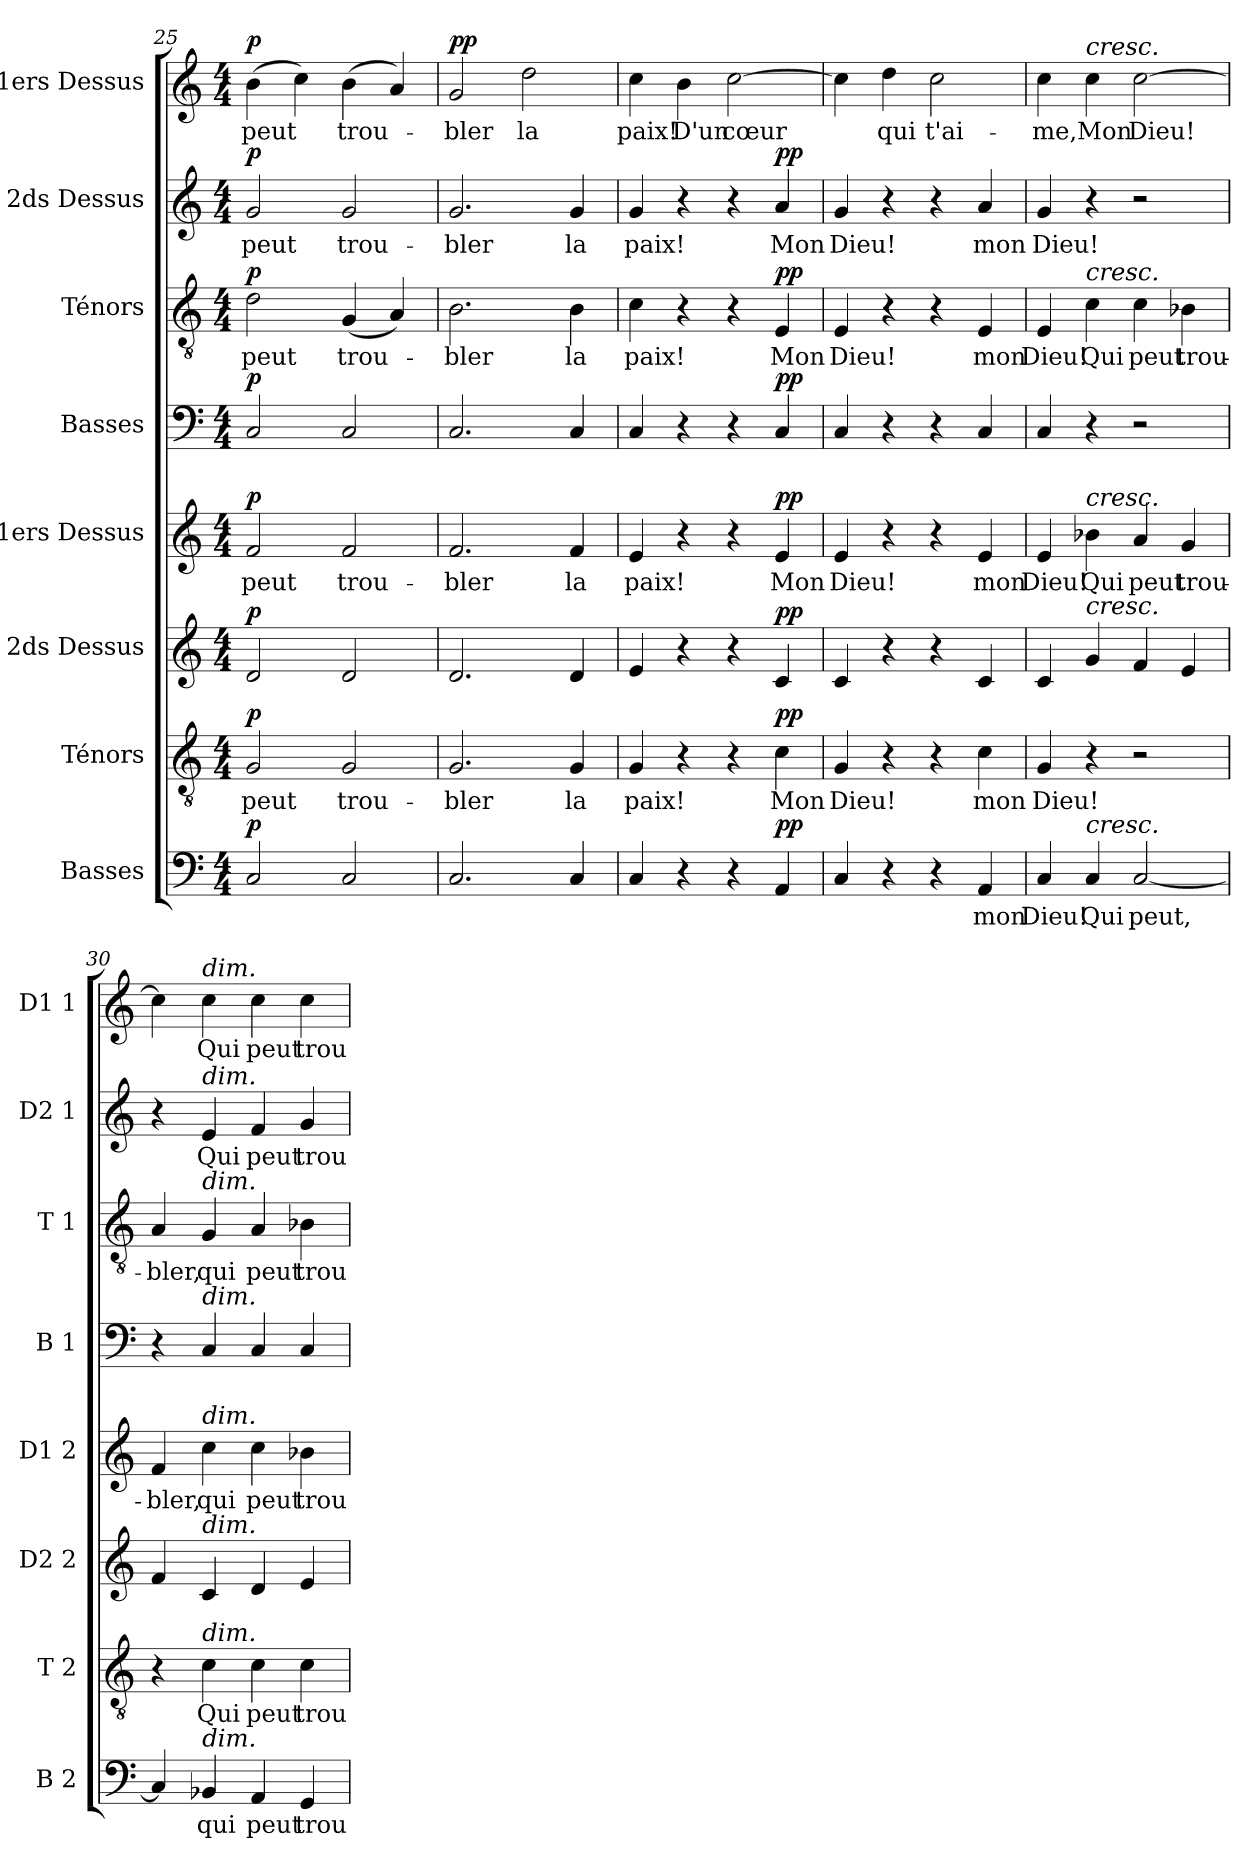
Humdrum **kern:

**kern	**text	**dynam	**kern	**text	**dynam	**kern	**dynam	**kern	**text	**dynam	**kern	**dynam	**kern	**text	**dynam	**kern	**text	**dynam	**kern	**text	**dynam
*part8	*part8	*part8	*part7	*part7	*part7	*part6	*part6	*part5	*part5	*part5	*part4	*part4	*part3	*part3	*part3	*part2	*part2	*part2	*part1	*part1	*part1
*staff8	*staff8	*staff8	*staff7	*staff7	*staff7	*staff6	*staff6	*staff5	*staff5	*staff5	*staff4	*staff4	*staff3	*staff3	*staff3	*staff2	*staff2	*staff2	*staff1	*staff1	*staff1
*I"Basses	*	*	*I"Ténors	*	*	*I"2ds Dessus	*	*I"1ers Dessus	*	*	*I"Basses	*	*I"Ténors	*	*	*I"2ds Dessus	*	*	*I"1ers Dessus	*	*
*I'B 2	*	*	*I'T 2	*	*	*I'D2 2	*	*I'D1 2	*	*	*I'B 1	*	*I'T 1	*	*	*I'D2 1	*	*	*I'D1 1	*	*
*clefF4	*	*	*clefGv2	*	*	*clefG2	*	*clefG2	*	*	*clefF4	*	*clefGv2	*	*	*clefG2	*	*	*clefG2	*	*
*k[]	*	*	*k[]	*	*	*k[]	*	*k[]	*	*	*k[]	*	*k[]	*	*	*k[]	*	*	*k[]	*	*
*M4/4	*	*	*M4/4	*	*	*M4/4	*	*M4/4	*	*	*M4/4	*	*M4/4	*	*	*M4/4	*	*	*M4/4	*	*
=25	=25	=25	=25	=25	=25	=25	=25	=25	=25	=25	=25	=25	=25	=25	=25	=25	=25	=25	=25	=25	=25
!	!	!LO:DY:a	!	!	!LO:DY:a	!	!LO:DY:a	!	!	!LO:DY:a	!	!LO:DY:a	!	!	!LO:DY:a	!	!	!LO:DY:a	!	!	!LO:DY:a
2C/	.	p	2G/	peut	p	2d/	p	2f/	peut	p	2C/	p	2d\	peut	p	2g/	peut	p	(4b\	peut	p
.	.	.	.	.	.	.	.	.	.	.	.	.	.	.	.	.	.	.	4cc\)	.	.
2C/	.	.	2G/	trou-	.	2d/	.	2f/	trou-	.	2C/	.	(4G/	trou-	.	2g/	trou-	.	(4b\	trou-	.
.	.	.	.	.	.	.	.	.	.	.	.	.	4A/)	.	.	.	.	.	4a/)	.	.
=26	=26	=26	=26	=26	=26	=26	=26	=26	=26	=26	=26	=26	=26	=26	=26	=26	=26	=26	=26	=26	=26
!	!	!	!	!	!	!	!	!	!	!	!	!	!	!	!	!	!	!	!	!	!LO:DY:a
2.C/	.	.	2.G/	-bler	.	2.d/	.	2.f/	-bler	.	2.C/	.	2.B\	-bler	.	2.g/	-bler	.	2g/	-bler	pp
.	.	.	.	.	.	.	.	.	.	.	.	.	.	.	.	.	.	.	2dd\	la	.
4C/	.	.	4G/	la	.	4d/	.	4f/	la	.	4C/	.	4B\	la	.	4g/	la	.	.	.	.
!!LO:LB:g=z
=27	=27	=27	=27	=27	=27	=27	=27	=27	=27	=27	=27	=27	=27	=27	=27	=27	=27	=27	=27	=27	=27
4C/	.	.	4G/	paix!	.	4e/	.	4e/	paix!	.	4C/	.	4c\	paix!	.	4g/	paix!	.	4cc\	paix!	.
4r	.	.	4r	.	.	4r	.	4r	.	.	4r	.	4r	.	.	4r	.	.	4b\	D'un	.
4r	.	.	4r	.	.	4r	.	4r	.	.	4r	.	4r	.	.	4r	.	.	[2cc\	cœur	.
!	!	!LO:DY:a	!	!	!LO:DY:a	!	!LO:DY:a	!	!	!LO:DY:a	!	!LO:DY:a	!	!	!LO:DY:a	!	!	!LO:DY:a	!	!	!
4AA/	.	pp	4c\	Mon	pp	4c/	pp	4e/	Mon	pp	4C/	pp	4E/	Mon	pp	4a/	Mon	pp	.	.	.
=28	=28	=28	=28	=28	=28	=28	=28	=28	=28	=28	=28	=28	=28	=28	=28	=28	=28	=28	=28	=28	=28
4C/	.	.	4G/	Dieu!	.	4c/	.	4e/	Dieu!	.	4C/	.	4E/	Dieu!	.	4g/	Dieu!	.	4cc\]	.	.
4r	.	.	4r	.	.	4r	.	4r	.	.	4r	.	4r	.	.	4r	.	.	4dd\	qui	.
4r	.	.	4r	.	.	4r	.	4r	.	.	4r	.	4r	.	.	4r	.	.	2cc\	t'ai-	.
4AA/	mon	.	4c\	mon	.	4c/	.	4e/	mon	.	4C/	.	4E/	mon	.	4a/	mon	.	.	.	.
=29	=29	=29	=29	=29	=29	=29	=29	=29	=29	=29	=29	=29	=29	=29	=29	=29	=29	=29	=29	=29	=29
4C/	Dieu!	.	4G/	Dieu!	.	4c/	.	4e/	Dieu!	.	4C/	.	4E/	Dieu!	.	4g/	Dieu!	.	4cc\	-me,	.
!	!	!	!	!	!	!	!	!	!	!	!	!	!	!	!	!	!	!	!LO:TX:a:i:t=cresc.	!	!
!	!	!	!	!	!	!	!	!	!	!	!	!	!LO:TX:a:i:t=cresc.	!	!	!	!	!	!	!	!
!	!	!	!	!	!	!	!	!LO:TX:a:i:t=cresc.	!	!	!	!	!	!	!	!	!	!	!	!	!
!	!	!	!	!	!	!LO:TX:a:i:t=cresc.	!	!	!	!	!	!	!	!	!	!	!	!	!	!	!
!LO:TX:a:i:t=cresc.	!	!	!	!	!	!	!	!	!	!	!	!	!	!	!	!	!	!	!	!	!
4C/	Qui	.	4r	.	.	4g/	.	4b-X\	Qui	.	4r	.	4c\	Qui	.	4r	.	.	4cc\	Mon	.
[2C/	peut,	.	2r	.	.	4f/	.	4a/	peut	.	2r	.	4c\	peut	.	2r	.	.	[2cc\	Dieu!	.
.	.	.	.	.	.	4e/	.	4g/	trou-	.	.	.	4B-X\	trou-	.	.	.	.	.	.	.
=30	=30	=30	=30	=30	=30	=30	=30	=30	=30	=30	=30	=30	=30	=30	=30	=30	=30	=30	=30	=30	=30
4C/]	.	.	4r	.	.	4f/	.	4f/	-bler,	.	4r	.	4A/	-bler,	.	4r	.	.	4cc\]	.	.
!	!	!	!	!	!	!	!	!	!	!	!	!	!	!	!	!	!	!	!LO:TX:a:i:t=dim.	!	!
!	!	!	!	!	!	!	!	!	!	!	!	!	!	!	!	!LO:TX:a:i:t=dim.	!	!	!	!	!
!	!	!	!	!	!	!	!	!	!	!	!	!	!LO:TX:a:i:t=dim.	!	!	!	!	!	!	!	!
!	!	!	!	!	!	!	!	!	!	!	!LO:TX:a:i:t=dim.	!	!	!	!	!	!	!	!	!	!
!	!	!	!	!	!	!	!	!LO:TX:a:i:t=dim.	!	!	!	!	!	!	!	!	!	!	!	!	!
!	!	!	!	!	!	!LO:TX:a:i:t=dim.	!	!	!	!	!	!	!	!	!	!	!	!	!	!	!
!	!	!	!LO:TX:a:i:t=dim.	!	!	!	!	!	!	!	!	!	!	!	!	!	!	!	!	!	!
!LO:TX:a:i:t=dim.	!	!	!	!	!	!	!	!	!	!	!	!	!	!	!	!	!	!	!	!	!
4BB-X/	qui	.	4c\	Qui	.	4c/	.	4cc\	qui	.	4C/	.	4G/	qui	.	4e/	Qui	.	4cc\	Qui	.
4AA/	peut	.	4c\	peut	.	4d/	.	4cc\	peut	.	4C/	.	4A/	peut	.	4f/	peut	.	4cc\	peut	.
4GG/	trou-	.	4c\	trou-	.	4e/	.	4b-X\	trou-	.	4C/	.	4B-X\	trou-	.	4g/	trou-	.	4cc\	trou-	.
=	=	=	=	=	=	=	=	=	=	=	=	=	=	=	=	=	=	=	=	=	=
*-	*-	*-	*-	*-	*-	*-	*-	*-	*-	*-	*-	*-	*-	*-	*-	*-	*-	*-	*-	*-	*-
